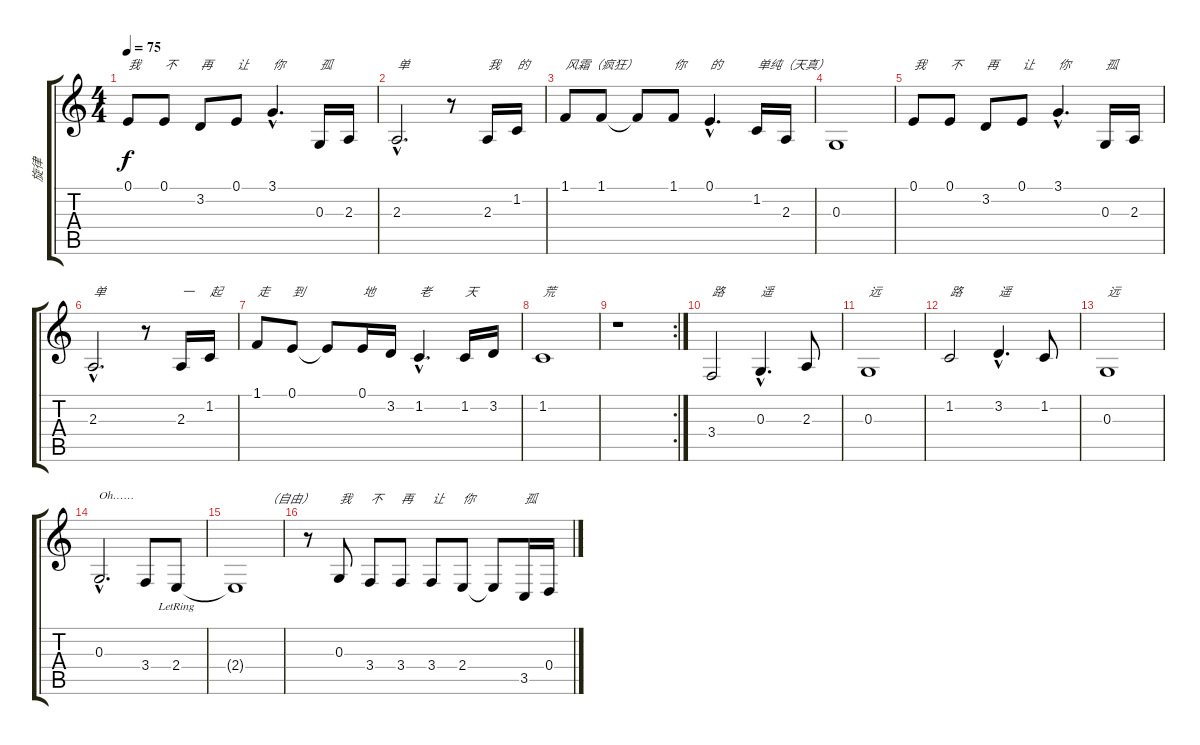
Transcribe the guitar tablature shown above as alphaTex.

\track ("旋律" "旋律") {instrument sopranosax}
\staff {score tabs}
\tuning (E4 B3 G3 D3 A2 E2) {hide}
\ts (4 4)
\tempo 75
\clef g2
\ks c
0.1.8{txt "我" dy f} 0.1.8{txt "不"} 3.2.8{txt "再"} 0.1.8{txt "让"} 3.1{hac}.4{d txt "你"} 0.3.16{txt "孤"} 2.3.16 |
2.3{hac}.2{d txt "单"} r.8 2.3.16{txt "我"} 1.2.16{txt "的"} |
1.1.8{txt "风霜（疯狂）"} 1.1.8 1.1{t}.8 1.1.8{txt "你"} 0.1{hac}.4{d txt "的"} 1.2.16{txt "单纯（天真）"} 2.3.16 |
0.3.1 |
0.1.8{txt "我"} 0.1.8{txt "不"} 3.2.8{txt "再"} 0.1.8{txt "让"} 3.1{hac}.4{d txt "你"} 0.3.16{txt "孤"} 2.3.16 |
2.3{hac}.2{d txt "单"} r.8 2.3.16{txt "一"} 1.2.16{txt "起"} |
1.1.8{txt "走"} 0.1.8{txt "到"} 0.1{t}.8 0.1.16{txt "地"} 3.2.16 1.2{hac}.4{d txt "老"} 1.2.16{txt "天"} 3.2.16 |
1.2.1{txt "荒"} |
\rc 2
r.1 |
3.4.2{txt "路"} 0.3{hac}.4{d txt "遥"} 2.3.8 |
0.3.1{txt "远"} |
1.2.2{txt "路"} 3.2{hac}.4{d txt "遥"} 1.2.8 |
0.3.1{txt "远"} |
0.3{hac}.2{d txt "Oh……"} 3.4.8 2.4{lr}.8 |
2.4{t}.1{txt "          （自由）"} |
r.8 0.3.8{txt "我"} 3.4.8{txt "不"} 3.4.8{txt "再"} 3.4.8{txt "让"} 2.4.8{txt "你"} 2.4{t}.8 3.5.16{txt "孤"} 0.4.16
